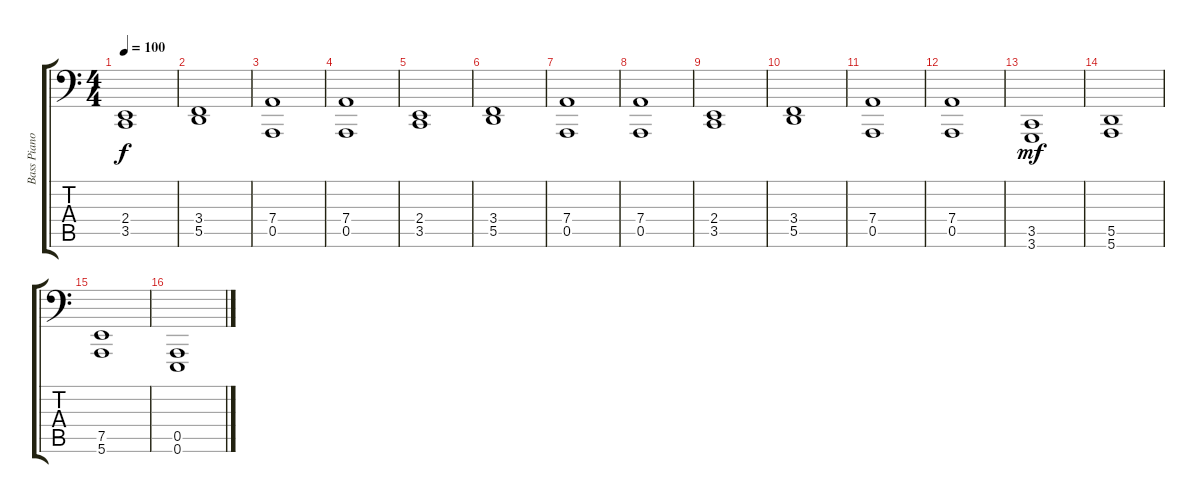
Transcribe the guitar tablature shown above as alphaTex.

\track ("Bass Piano" "Bass Piano") {instrument acousticgrandpiano}
\staff {score tabs}
\tuning (E3 B2 G2 D2 A1 E1) {hide}
\ts (4 4)
\tempo 100
\clef f4
\ks aminor
(2.4 3.5).1{dy f} |
(3.4 5.5).1 |
(7.4 0.5).1 |
(7.4 0.5).1 |
(2.4 3.5).1 |
(3.4 5.5).1 |
(7.4 0.5).1 |
(7.4 0.5).1 |
(2.4 3.5).1 |
(3.4 5.5).1 |
(7.4 0.5).1 |
(7.4 0.5).1 |
(3.5 3.6).1{dy mf} |
(5.5 5.6).1 |
(7.5 5.6).1 |
(0.5 0.6).1
